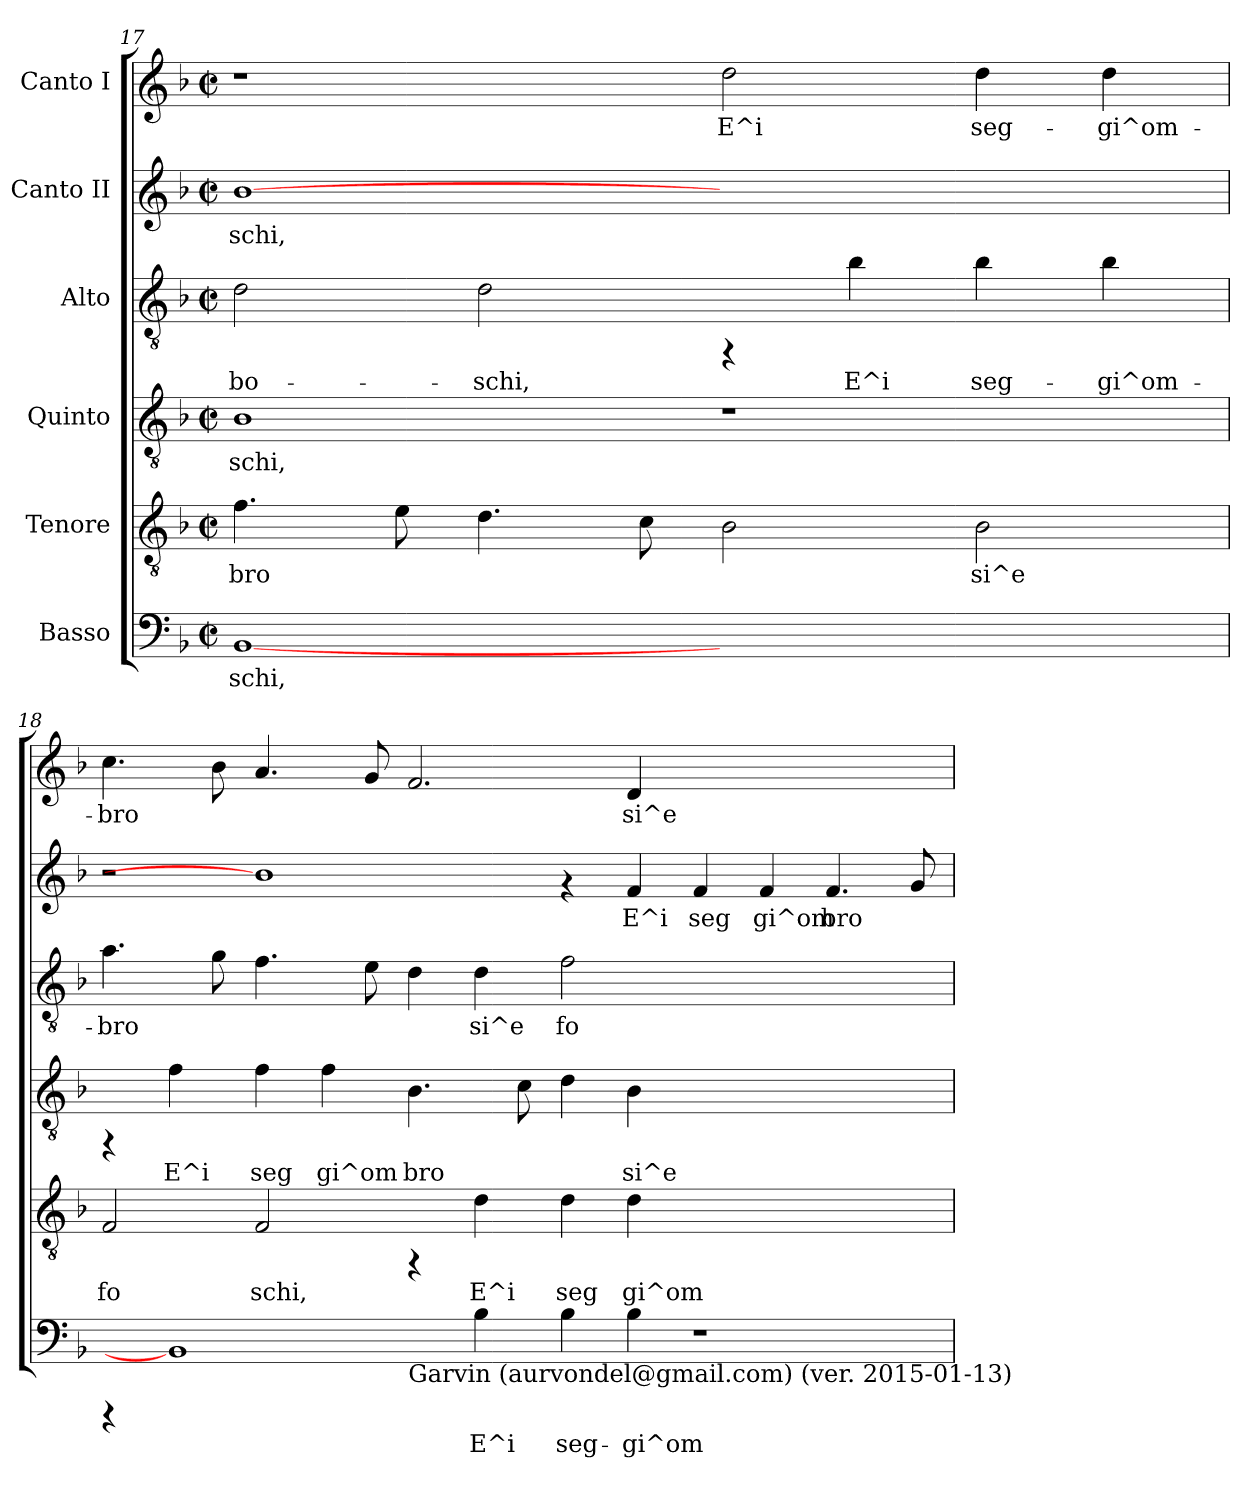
**kern	**text	**kern	**text	**kern	**text	**kern	**text	**kern	**text	**kern	**text
*part6	*part6	*part5	*part5	*part4	*part4	*part3	*part3	*part2	*part2	*part1	*part1
*staff6	*staff6	*staff5	*staff5	*staff4	*staff4	*staff3	*staff3	*staff2	*staff2	*staff1	*staff1
*I"Basso	*	*I"Tenore	*	*I"Quinto	*	*I"Alto	*	*I"Canto II	*	*I"Canto I	*
!!LO:PB:g=z
*clefF4	*	*clefGv2	*	*clefGv2	*	*clefGv2	*	*clefG2	*	*clefG2	*
*k[b-]	*	*k[b-]	*	*k[b-]	*	*k[b-]	*	*k[b-]	*	*k[b-]	*
*F:	*	*F:	*	*F:	*	*F:	*	*F:	*	*F:	*
*M2/2	*	*M2/2	*	*M2/2	*	*M2/2	*	*M2/2	*	*M2/2	*
*met(c|)	*	*met(c|)	*	*met(c|)	*	*met(c|)	*	*met(c|)	*	*met(c|)	*
=17	=17	=17	=17	=17	=17	=17	=17	=17	=17	=17	=17
!	!LO:LY:b:cj	!	!LO:LY:b:cj	!	!LO:LY:b:cj	!	!LO:LY:b:cj	!	!LO:LY:b:cj	!	!
[1BB-	schi,	4.f\	bro	1B-	-schi,	2d\	bo-	[1b-	schi,	1r	.
!	!	!	!LO:LY:b:cj	!	!	!	!	!	!	!	!
.	.	8e\	.	.	.	.	.	.	.	.	.
!	!	!	!LO:LY:b:cj	!	!	!	!LO:LY:b:cj	!	!	!	!
.	.	4.d\	.	.	.	2d\	-schi,	.	.	.	.
!	!	!	!LO:LY:b:cj	!	!	!	!	!	!	!	!
.	.	8c\	.	.	.	.	.	.	.	.	.
!	!	!	!LO:LY:b:cj	!	!	!	!	!	!	!	!LO:LY:b:cj
1ryy	.	2B-\	.	1r	.	4rFF	.	1ryy	.	2dd\	E^i
!	!	!	!	!	!	!	!LO:LY:b:cj	!	!	!	!
.	.	.	.	.	.	4b-\	E^i	.	.	.	.
!	!	!	!LO:LY:b:cj	!	!	!	!LO:LY:b:cj	!	!	!	!LO:LY:b:cj
.	.	2B-\	si^e	.	.	4b-\	seg-	.	.	4dd\	seg-
!	!	!	!	!	!	!	!LO:LY:b:cj	!	!	!	!LO:LY:b:cj
.	.	.	.	.	.	4b-\	-gi^om-	.	.	4dd\	-gi^om-
=18	=18	=18	=18	=18	=18	=18	=18	=18	=18	=18	=18
!LO:TX:b:t=Typeset by Allen	!	!	!	!	!	!	!	!	!	!	!
!	!	!	!LO:LY:b:cj	!	!	!	!LO:LY:b:cj	!	!	!	!LO:LY:b:cj
*^	*	*	*	*	*	*	*	*	*	*	*
4rCCC	1ryy	.	2F/	fo	4rFF	.	4.a\	-bro-	2r	.	4.cc\	-bro-
!	!	!	!	!	!	!LO:LY:b:cj	!	!	!	!	!	!
1BB-]	.	.	.	.	4f\	E^i	.	.	.	.	.	.
!	!	!	!	!	!	!	!	!LO:LY:b:cj	!	!	!	!LO:LY:b:cj
.	.	.	.	.	.	.	8g\	--	.	.	8b-\	--
!	!	!	!	!LO:LY:b:cj	!	!LO:LY:b:cj	!	!LO:LY:b:cj	!	!	!	!LO:LY:b:cj
.	.	.	2F/	schi,	4f\	seg	4.f\	--	1b-]	.	4.a/	--
!	!	!	!	!	!	!LO:LY:b:cj	!	!	!	!	!	!
.	.	.	.	.	4f\	gi^om	.	.	.	.	.	.
!	!	!	!	!	!	!	!	!LO:LY:b:cj	!	!	!	!LO:LY:b:cj
.	.	.	.	.	.	.	8e\	--	.	.	8g/	--
!	!LO:TX:b:t=Garvin (aurvondel@gmail.com) (ver. 2015-01-13)	!	!	!	!	!	!	!	!	!	!	!
!	!	!	!	!	!	!LO:LY:b:cj	!	!LO:LY:b:cj	!	!	!	!LO:LY:b:cj
.	0ryy	.	4rFF	.	4.B-\	bro	4d\	--	.	.	2.f/	--
!	!	!LO:LY:b:cj	!	!LO:LY:b:cj	!	!	!	!LO:LY:b:cj	!	!	!	!
4B-\	.	E^i	4d\	E^i	.	.	4d\	-si^e	.	.	.	.
!	!	!	!	!	!	!LO:LY:b:cj	!	!	!	!	!	!
.	.	.	.	.	8c\	.	.	.	.	.	.	.
!	!	!LO:LY:b:cj	!	!LO:LY:b:cj	!	!LO:LY:b:cj	!	!LO:LY:b:cj	!	!	!	!
4B-\	.	seg-	4d\	seg	4d\	.	2f\	fo-	4rf	.	.	.
!	!	!LO:LY:b:cj	!	!LO:LY:b:cj	!	!LO:LY:b:cj	!	!	!	!LO:LY:b:cj	!	!LO:LY:b:cj
4B-\	.	-gi^om-	4d\	gi^om	4B-\	si^e	.	.	4f/	E^i	4d/	-si^e
!	!	!	!	!	!	!	!	!	!	!LO:LY:b:cj	!	!
1r	.	.	1ryy	.	1ryy	.	1ryy	.	4f/	seg	1ryy	.
!	!	!	!	!	!	!	!	!	!	!LO:LY:b:cj	!	!
.	.	.	.	.	.	.	.	.	4f/	gi^om	.	.
!	!	!	!	!	!	!	!	!	!	!LO:LY:b:cj	!	!
.	.	.	.	.	.	.	.	.	4.f/	bro	.	.
!	!	!	!	!	!	!	!	!	!	!LO:LY:b:cj	!	!
.	.	.	.	.	.	.	.	.	8g/	.	.	.
*v	*v	*	*	*	*	*	*	*	*	*	*	*
=	=	=	=	=	=	=	=	=	=	=	=
*-	*-	*-	*-	*-	*-	*-	*-	*-	*-	*-	*-
